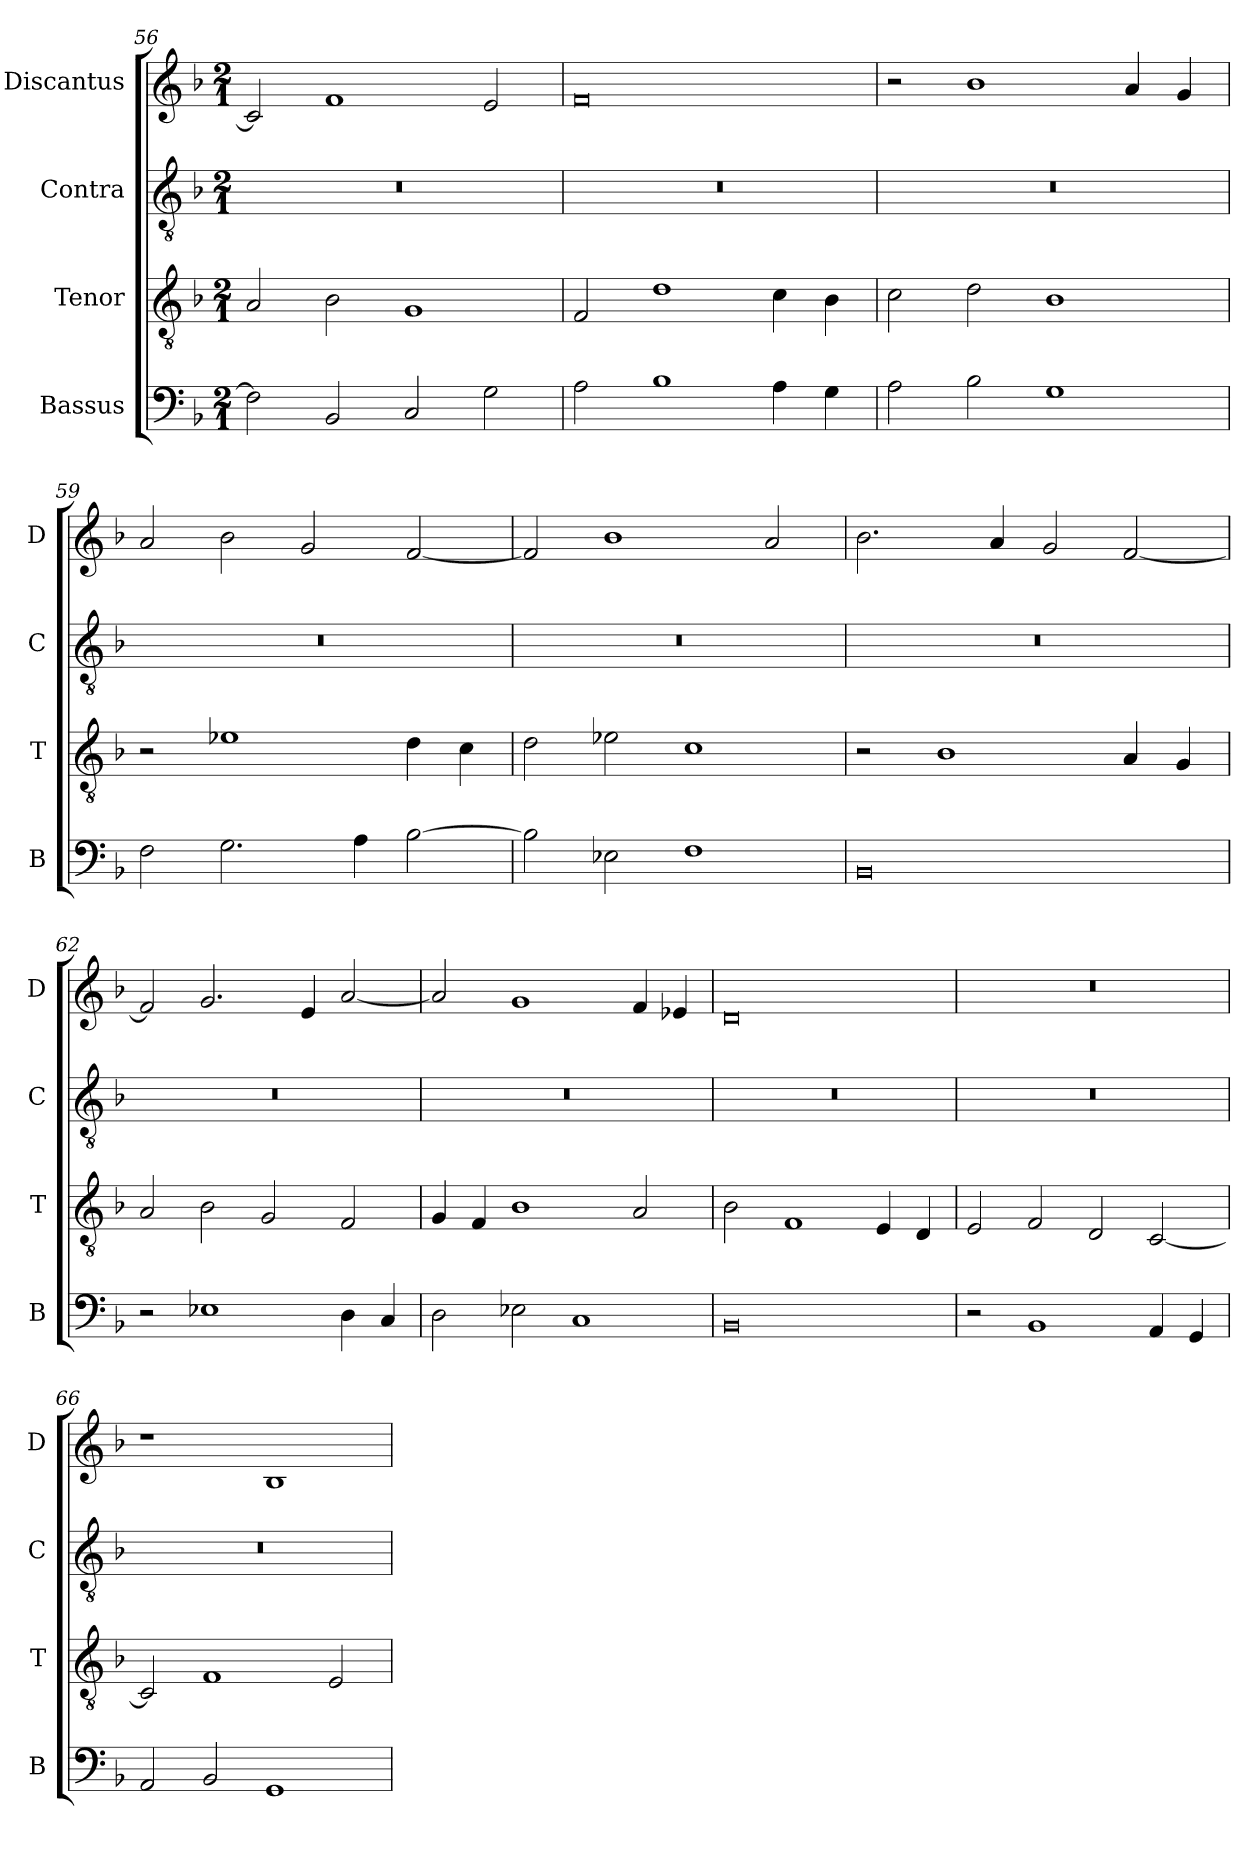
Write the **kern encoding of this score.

**kern	**kern	**kern	**kern
*part4	*part3	*part2	*part1
*staff4	*staff3	*staff2	*staff1
*I"Bassus	*I"Tenor	*I"Contra	*I"Discantus
*I'B	*I'T	*I'C	*I'D
*clefF4	*clefGv2	*clefGv2	*clefG2
*k[b-]	*k[b-]	*k[b-]	*k[b-]
*M2/1	*M2/1	*M2/1	*M2/1
=56	=56	=56	=56
2F\]	2A/	0r	2c/]
2BB-/	2B-\	.	1f
2C/	1G	.	.
2G\	.	.	2e/
=57	=57	=57	=57
2A\	2F/	0r	0f
1B-	1d	.	.
4A\	4c\	.	.
4G\	4B-\	.	.
=58	=58	=58	=58
2A\	2c\	0r	2r
2B-\	2d\	.	1b-
1G	1B-	.	.
.	.	.	4a/
.	.	.	4g/
=59	=59	=59	=59
2F\	2r	0r	2a/
2.G\	1e-X	.	2b-\
.	.	.	2g/
4A\	.	.	.
[2B-\	4d\	.	[2f/
.	4c\	.	.
=60	=60	=60	=60
2B-\]	2d\	0r	2f/]
2E-X\	2e-X\	.	1b-
1F	1c	.	.
.	.	.	2a/
=61	=61	=61	=61
0BB-	2r	0r	2.b-\
.	1B-	.	.
.	.	.	4a/
.	.	.	2g/
.	4A/	.	[2f/
.	4G/	.	.
=62	=62	=62	=62
2r	2A/	0r	2f/]
1E-X	2B-\	.	2.g/
.	2G/	.	.
.	.	.	4e/
4D\	2F/	.	[2a/
4C/	.	.	.
=63	=63	=63	=63
2D\	4G/	0r	2a/]
.	4F/	.	.
2E-X\	1B-	.	1g
1C	.	.	.
.	2A/	.	4f/
.	.	.	4e-X/
=64	=64	=64	=64
0BB-	2B-\	0r	0d
.	1F	.	.
.	4E/	.	.
.	4D/	.	.
=65	=65	=65	=65
2r	2E/	0r	0r
1BB-	2F/	.	.
.	2D/	.	.
4AA/	[2C/	.	.
4GG/	.	.	.
=66	=66	=66	=66
2AA/	2C/]	0r	1r
2BB-/	1F	.	.
1GG	.	.	1B-
.	2E/	.	.
=	=	=	=
*-	*-	*-	*-
